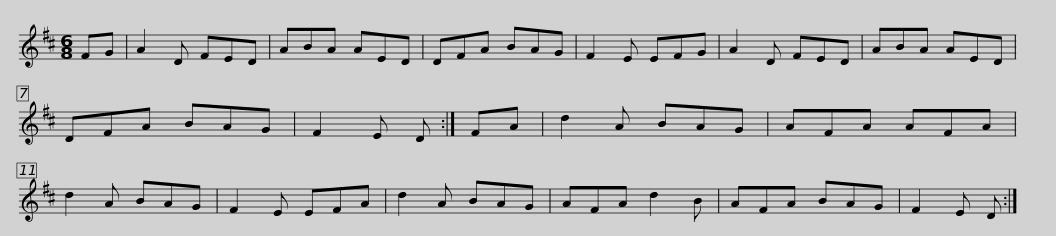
X:1
L:1/8
M:6/8
I:linebreak $
K:D
V:1 treble
V:1
 FG | A2 D FED | ABA AED | DFA BAG | F2 E EFG | %5
 A2 D FED | ABA AED | DFA BAG |$ F2 E D :| FA | %10
 d2 A BAG | AFA AFA | d2 A BAG | F2 E EFA | d2 A BAG | %15
 AFA d2 B |$ AFA BAG | F2 E D :| %18
